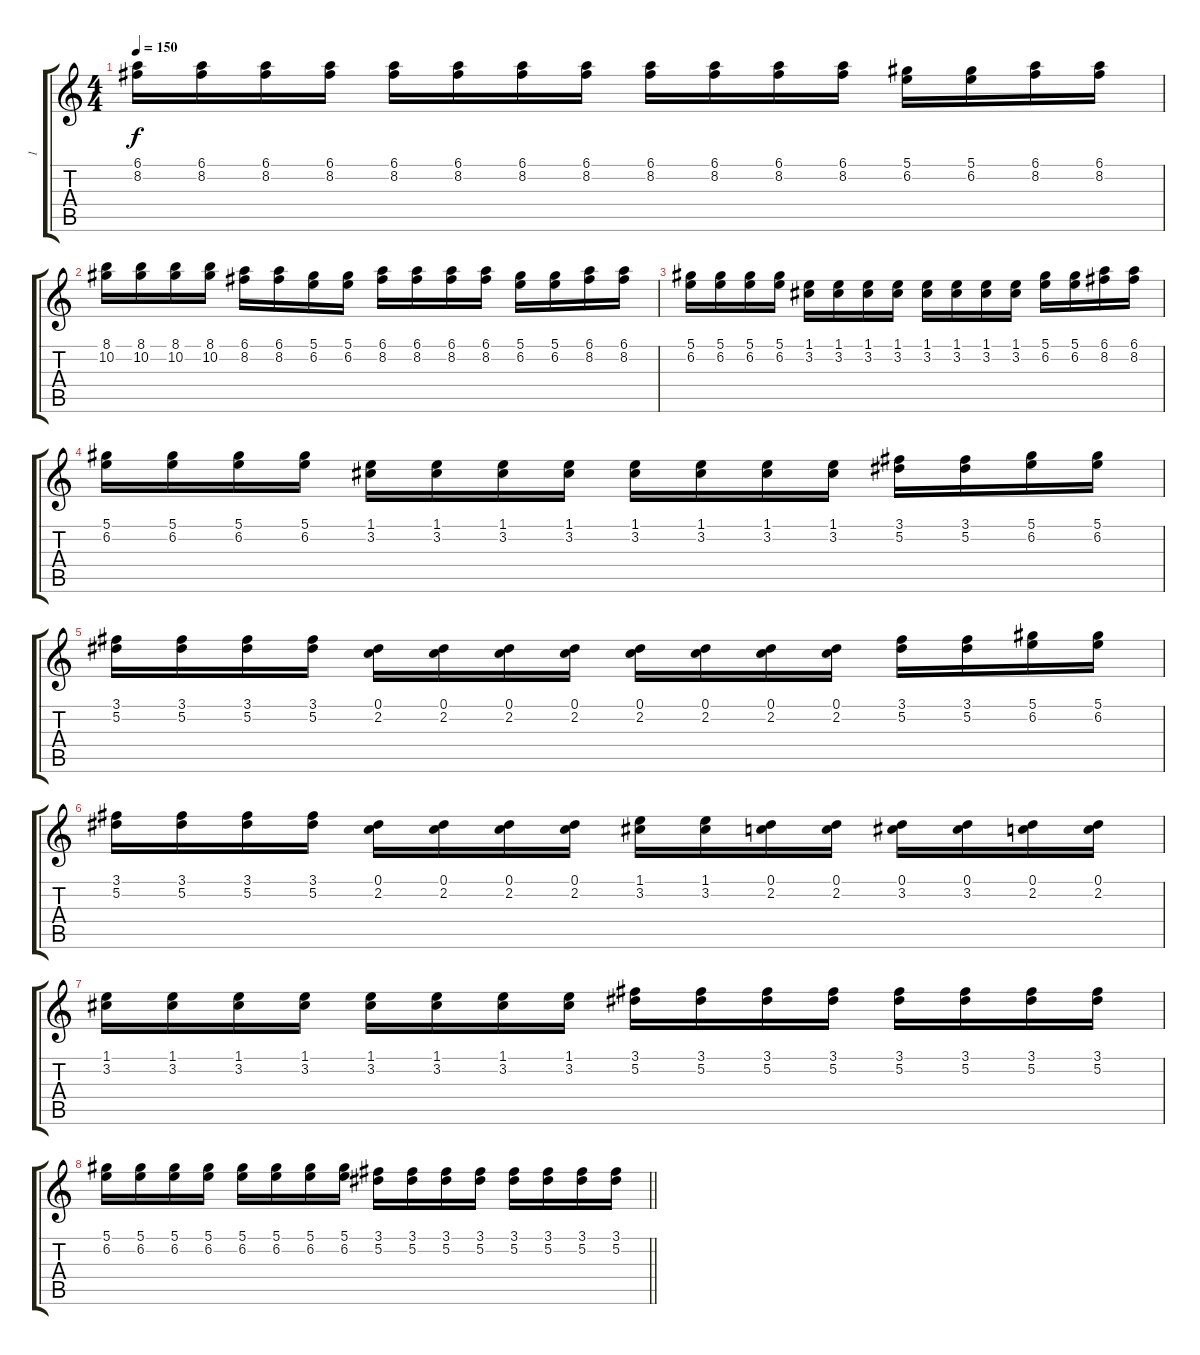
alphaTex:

\track ("1" "1") {instrument electricguitarclean}
\staff {score tabs}
\tuning (Eb4 Bb3 Gb3 Db3 Ab2 Db2) {hide}
\ts (4 4)
\tempo 150
\clef g2
\ks c
(6.1 8.2).16{dy f} (6.1 8.2).16 (6.1 8.2).16 (6.1 8.2).16 (6.1 8.2).16 (6.1 8.2).16 (6.1 8.2).16 (6.1 8.2).16 (6.1 8.2).16 (6.1 8.2).16 (6.1 8.2).16 (6.1 8.2).16 (5.1 6.2).16 (5.1 6.2).16 (6.1 8.2).16 (6.1 8.2).16 |
(8.1 10.2).16 (8.1 10.2).16 (8.1 10.2).16 (8.1 10.2).16 (6.1 8.2).16 (6.1 8.2).16 (5.1 6.2).16 (5.1 6.2).16 (6.1 8.2).16 (6.1 8.2).16 (6.1 8.2).16 (6.1 8.2).16 (5.1 6.2).16 (5.1 6.2).16 (6.1 8.2).16 (6.1 8.2).16 |
(5.1 6.2).16 (5.1 6.2).16 (5.1 6.2).16 (5.1 6.2).16 (1.1 3.2).16 (1.1 3.2).16 (1.1 3.2).16 (1.1 3.2).16 (1.1 3.2).16 (1.1 3.2).16 (1.1 3.2).16 (1.1 3.2).16 (5.1 6.2).16 (5.1 6.2).16 (6.1 8.2).16 (6.1 8.2).16 |
(5.1 6.2).16 (5.1 6.2).16 (5.1 6.2).16 (5.1 6.2).16 (1.1 3.2).16 (1.1 3.2).16 (1.1 3.2).16 (1.1 3.2).16 (1.1 3.2).16 (1.1 3.2).16 (1.1 3.2).16 (1.1 3.2).16 (3.1 5.2).16 (3.1 5.2).16 (5.1 6.2).16 (5.1 6.2).16 |
(3.1 5.2).16 (3.1 5.2).16 (3.1 5.2).16 (3.1 5.2).16 (0.1 2.2).16 (0.1 2.2).16 (0.1 2.2).16 (0.1 2.2).16 (0.1 2.2).16 (0.1 2.2).16 (0.1 2.2).16 (0.1 2.2).16 (3.1 5.2).16 (3.1 5.2).16 (5.1 6.2).16 (5.1 6.2).16 |
(3.1 5.2).16 (3.1 5.2).16 (3.1 5.2).16 (3.1 5.2).16 (0.1 2.2).16 (0.1 2.2).16 (0.1 2.2).16 (0.1 2.2).16 (1.1 3.2).16 (1.1 3.2).16 (0.1 2.2).16 (0.1 2.2).16 (0.1 3.2).16 (0.1 3.2).16 (0.1 2.2).16 (0.1 2.2).16 |
(1.1 3.2).16 (1.1 3.2).16 (1.1 3.2).16 (1.1 3.2).16 (1.1 3.2).16 (1.1 3.2).16 (1.1 3.2).16 (1.1 3.2).16 (3.1 5.2).16 (3.1 5.2).16 (3.1 5.2).16 (3.1 5.2).16 (3.1 5.2).16 (3.1 5.2).16 (3.1 5.2).16 (3.1 5.2).16 |
\barLineRight lightlight
(5.1 6.2).16 (5.1 6.2).16 (5.1 6.2).16 (5.1 6.2).16 (5.1 6.2).16 (5.1 6.2).16 (5.1 6.2).16 (5.1 6.2).16 (3.1 5.2).16 (3.1 5.2).16 (3.1 5.2).16 (3.1 5.2).16 (3.1 5.2).16 (3.1 5.2).16 (3.1 5.2).16 (3.1 5.2).16
